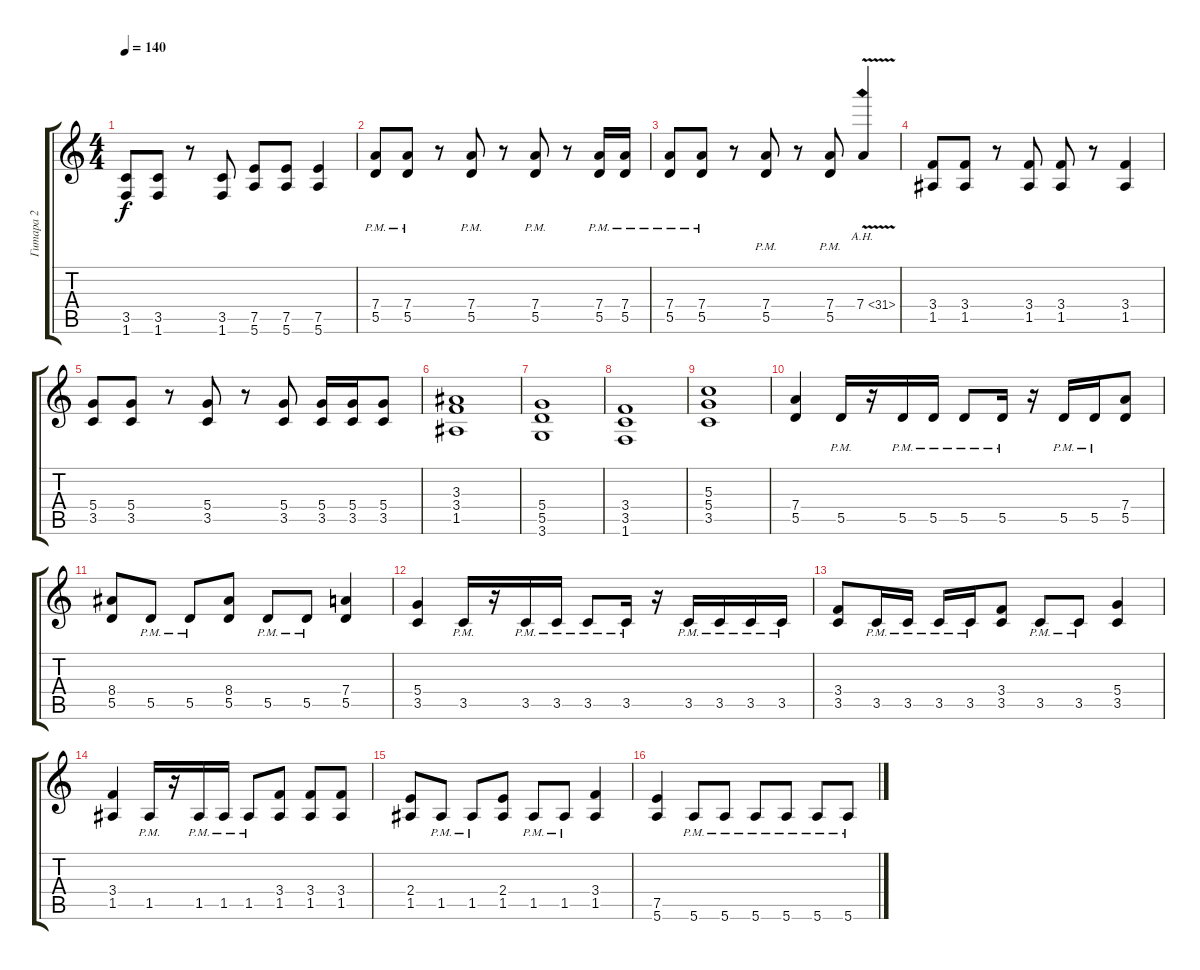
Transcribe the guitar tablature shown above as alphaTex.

\track ("Гитара 2" "Гитара 2") {instrument overdrivenguitar}
\staff {score tabs}
\tuning (E4 B3 G3 D3 A2 E2) {hide}
\ts (4 4)
\tempo 140
\clef g2
\ks c
(3.5 1.6).8{dy f} (3.5 1.6).8 r.8 (3.5 1.6).8 (7.5 5.6).8 (7.5 5.6).8 (7.5 5.6).4 |
(7.4{pm} 5.5{pm}).8 (7.4{pm} 5.5{pm}).8 r.8 (7.4{pm} 5.5{pm}).8 r.8 (7.4{pm} 5.5{pm}).8 r.8 (7.4{pm} 5.5{pm}).16 (7.4{pm} 5.5{pm}).16 |
(7.4{pm} 5.5{pm}).8 (7.4{pm} 5.5{pm}).8 r.8 (7.4{pm} 5.5{pm}).8 r.8 (7.4{pm} 5.5{pm}).8 7.4{ah 24 v}.4 |
(3.4 1.5).8 (3.4 1.5).8 r.8 (3.4 1.5).8 (3.4 1.5).8 r.8 (3.4 1.5).4 |
(5.4 3.5).8 (5.4 3.5).8 r.8 (5.4 3.5).8 r.8 (5.4 3.5).8 (5.4 3.5).16 (5.4 3.5).16 (5.4 3.5).8 |
(3.3 3.4 1.5).1 |
(5.4 5.5 3.6).1 |
(3.4 3.5 1.6).1 |
(5.3 5.4 3.5).1 |
(7.4 5.5).4 5.5{pm}.16 r.16 5.5{pm}.16 5.5{pm}.16 5.5{pm}.8 5.5{pm}.16 r.16 5.5{pm}.16 5.5{pm}.16 (7.4 5.5).8 |
(8.4 5.5).8 5.5{pm}.8 5.5{pm}.8 (8.4 5.5).8 5.5{pm}.8 5.5{pm}.8 (7.4 5.5).4 |
(5.4 3.5).4 3.5{pm}.16 r.16 3.5{pm}.16 3.5{pm}.16 3.5{pm}.8 3.5{pm}.16 r.16 3.5{pm}.16 3.5{pm}.16 3.5{pm}.16 3.5{pm}.16 |
(3.4 3.5).8 3.5{pm}.16 3.5{pm}.16 3.5{pm}.16 3.5{pm}.16 (3.4 3.5).8 3.5{pm}.8 3.5{pm}.8 (5.4 3.5).4 |
(3.4 1.5).4 1.5{pm}.16 r.16 1.5{pm}.16 1.5{pm}.16 1.5{pm}.8 (3.4 1.5).8 (3.4 1.5).8 (3.4 1.5).8 |
(2.4 1.5).8 1.5{pm}.8 1.5{pm}.8 (2.4 1.5).8 1.5{pm}.8 1.5{pm}.8 (3.4 1.5).4 |
(7.5 5.6).4 5.6{pm}.8 5.6{pm}.8 5.6{pm}.8 5.6{pm}.8 5.6{pm}.8 5.6{pm}.8
